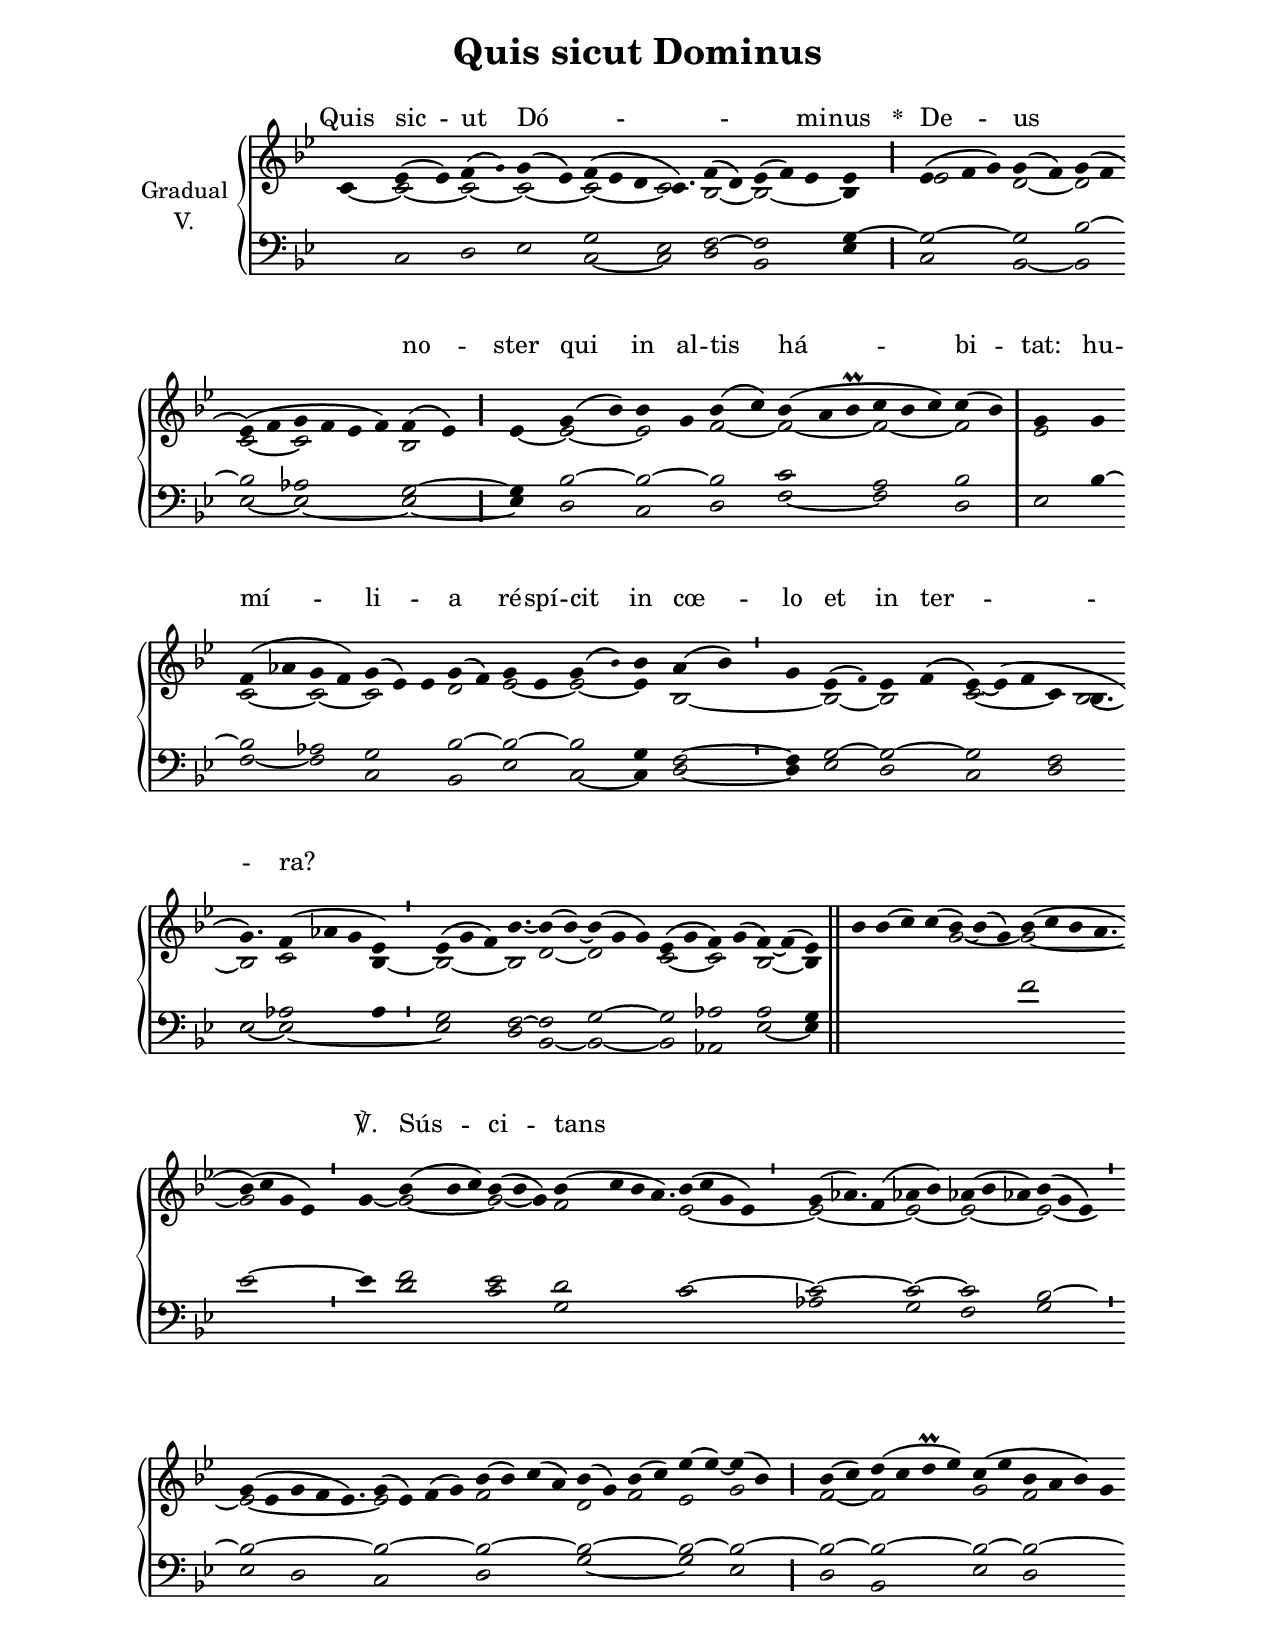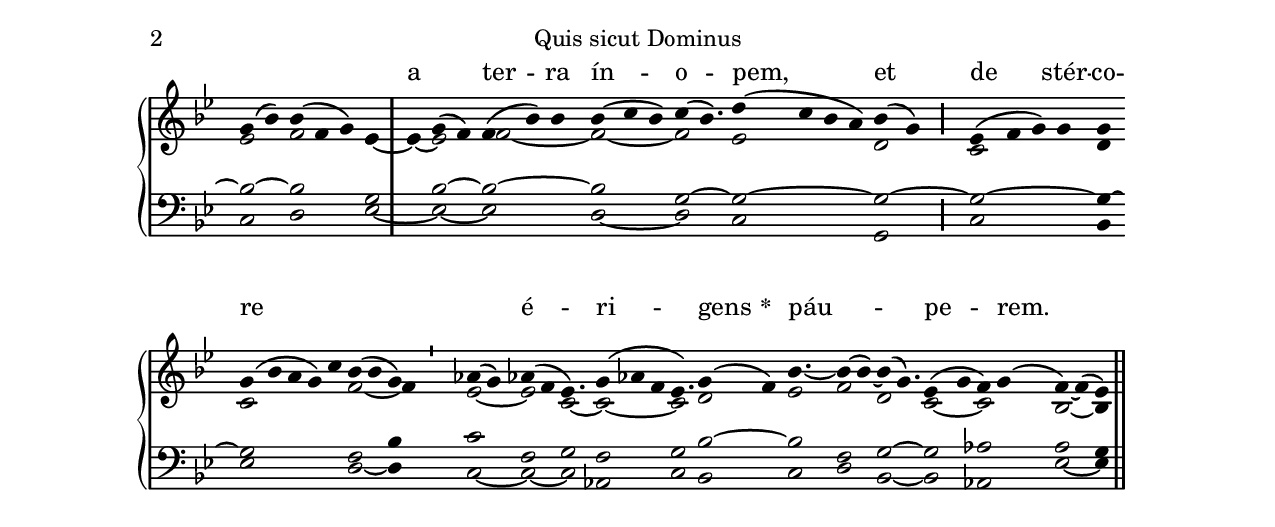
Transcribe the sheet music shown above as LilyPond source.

\version "2.18"
\include "gregorian.ly"
\include "noh2.ily"


%Page reference: page ii.224
%(volume.page)

global = {
 \key c \dorian
 \cadenzaOn 
}

\header {
  title = \markup \center-column {"Quis sicut Dominus" \vspace #1 }
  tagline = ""
  composer = ""
}

\paper {
 #(include-special-characters)
  oddHeaderMarkup = \markup \fill-line {
    \line {}
    \center-column {
      \on-the-fly #first-page     " "
      \on-the-fly #not-first-page "Quis sicut Dominus"
    }
    \line { \on-the-fly #print-page-number-check-first \fromproperty #'page:page-number-string }
  }
  evenHeaderMarkup = \markup \fill-line {
    \line { \on-the-fly #print-page-number-check-first \fromproperty #'page:page-number-string }
    \center-column { "Quis sicut Dominus" }
    \line {}
  }
}

chantText = \lyricmode {
Quis sic -- ut Dó -- _ _ _ mi -- nus 
\set stanza = " * " 
De -- us _ no -- ster 
qui in al -- tis há -- bi -- tat: 
hu -- mí -- li -- _ a ré -- spí -- cit in cœ -- lo et in ter -- ra? _ _ _ _ _ _ _ _ ℣. 
Sús -- ci -- tans _ _ _ _ _ _ _ _ _ _ _ _ _ _ _ _ _ _ _ _ 
a _ ter -- ra ín -- o -- pem, 
et de stér -- co -- re _ _ _ 
é -- ri -- gens 
\set stanza = " * " páu -- pe -- rem. _ _ _ _ _ _ _ _ _ }

chantMusic = {
\tieDown   c'4 ees'4 ( ees'4) f'4 ( \once \tweak #'font-size #-4 g' ) g'4 ( ees'4) f'4 ( ees'4 d'4 c'4.) f'4 ( d'4) ees'4 ( f'4) ees'4 ees'4 \divisioMaior
 ees'4 ( f'4 g'4) g'4 ( f'4) g'4 ( f'4 \forceBreak
) ees'4 ( f'4 g'4 f'4 ees'4 f'4) f'4 ( ees'4) \divisioMaior
 ees'4 g'4 ( bes'4) bes'4 g'4 bes'4 ( c''4) bes'4 ( a'4 bes'\prall c''4 bes'4 c''4) c''4 ( bes'4) \divisioMaxima
 g'4 g'4 \forceBreak
  f'4 ( aes'4 g'4 f'4) g'4 ( ees'4) ees'4 g'4 ( f'4) g'4 ees'4 g'4 ( \once \tweak #'font-size #-4 bes' ) bes'4 a'4 ( bes'4) \divisioMinima
 g'4 ees'4 ( \once \tweak #'font-size #-4 f' ) ees'4 f'4 ( ees'4) ~ ees'4 ( f'4 c'4 bes4. \forceBreak
)  g'4. f'4 ( aes'4 g'4 ees'4) \divisioMinima
 ees'4 ( g'4 f'4) bes'4. ~ bes'4 ( bes'4) ~ bes'4 ( g'4 g'4) ees'4 ( g'4 f'4) g'4 ( f'4) ~ f'4 ( ees'4) \finalis
  bes'4 bes'4 ( c''4) c''4 ( bes'4) ~ bes'4 ( g'4) bes'4 ( c''4 bes'4 a'4. \forceBreak
) bes'4 ( c''4 g'4 ees'4) \divisioMinima
 g'4 bes'4 ( bes'4 c''4) bes'4 ( bes'4 g'4) bes'4 ( c''4 bes'4 a'4.) bes'4 ( c''4 g'4 ees'4) \divisioMinima
  g'4 ( aes'4.) f'4 ( aes'4 bes'4) aes'4 ( bes'4 aes'4) bes'4 ( g'4 ees'4) \divisioMinima \forceBreak

 g'4 ( ees'4 g'4 f'4 ees'4.) g'4 ( ees'4) f'4 ( g'4) bes'4 ( bes'4) c''4 ( a'4) bes'4 ( g'4) bes'4 ( c''4) ees''4 ( ees''4) ~ ees''4 ( bes'4) \divisioMaior
 bes'4 ( c''4) d''4 ( c''4 d''\prall ees''4) c''4 ( ees''4 bes'4 a'4 bes'4) g'4 \forceBreak
 g'4 ( bes'4) bes'4 ( f'4 g'4) ees'4 \divisioMaxima
 ees'4 g'4 ( f'4) f'4 ( bes'4) bes'4 bes'4 ( c''4 bes'4) c''4 ( bes'4.) d''4 ( c''4 bes'4 a'4) bes'4 ( g'4) \divisioMaior
 ees'4 ( f'4 g'4) g'4 g'4  \forceBreak
 g'4 ( bes'4 a'4 g'4) c''4 bes'4 ( bes'4 g'4) \divisioMinima
  aes'4 ( g'4) aes'4 ( f'4 ees'4.) g'4 ( aes'4 f'4 ees'4.) g'4 ( f'4) bes'4. ~ bes'4 ( bes'4) ~ bes'4 ( g'4.) ees'4 ( g'4 f'4) g'4 ( f'4) ~ f'4 ( ees'4) \finalis

}

altoMusic = {
c'4 ~ c'2 ~ c'2 ~ c'2 ~ c'2*3/2 ~ c'2*3/4 bes2 ~ bes2*3/2 ~ bes4 \divisioMaior
ees'2*3/2 d'2 ~ d'2 c'2 ~ c'2*4/2 bes2 \divisioMaior
ees'4 ~ ees'2 ~ ees'2 f'2 ~ f'2*3/2 ~ f'2*3/2 ~ f'2 \divisioMaxima
ees'2 c'2 ~ c'2 ~ c'2*3/2 d'2 ees'2 ~ ees'2 ~ ees'4 bes2*3/2 ~ bes2 ~ bes2 c'2*3/2 ~ c'4 bes2*3/4 ~ bes2*3/4 c'2*3/2 bes4 ~ \divisioMinima
bes2*3/2 ~ bes2*3/4 d'2 ~ d'2*3/2 c'2 ~ c'2 bes2 ~ bes4 r2*4/2 g'2*3/2 ~ g'2*9/4 ~ g'2*3/2 r4 \divisioMinima
g'4 ~ g'2*3/2 ~ g'2 ~ g'4 f'2*9/4 ees'2*4/2 ~ ees'2*7/4 ~ ees'2 ~ ees'2*3/2 ~ ees'2*3/2 ~ \divisioMinima
ees'2*11/4 ~ ees'2*4/2 f'2*4/2 d'2 f'2 ees'2 g'2 \divisioMaior
f'2 ~ f'2*4/2 g'2 f'2*4/2 ees'2 f'2*3/2 ees'4 ~ \divisioMaxima
ees'4 ~ ees'2 f'2*3/2 ~ f'2*3/2 ~ f'2*5/4 ees'2*4/2 d'2 \divisioMaior
c'2*4/2 d'4 c'2*5/2 f'2 ~ f'4 ees'2 ~ ees'2 c'2*3/4 ~ c'2*3/2 ~ c'2*3/4 d'2 ees'2*3/4 f'2 d'2*5/4 c'2 ~ c'2 bes2 ~ bes4 \finalis
}

tenorMusic = {
r2*7/2 g2*3/2 ees2*3/4 f2 ~ f2*3/2 g4 ~ \divisioMaior
g2*3/2 ~ g2 bes2 ~ bes2 aes2*4/2 g2 ~ \divisioMaior
g4 bes2 ~ bes2 ~ bes2 c'2*3/2 a2*3/2 bes2 \divisioMaxima
r4 bes4 ~ bes2 aes2 g2*3/2 bes2 ~ bes2 ~ bes2 g4 f2 ~ \divisioMinima
f4 g2 ~ g2 ~ g2*3/2 f2*5/4 ees2*3/4 aes2*3/2 a4 \divisioMinima
g2*3/2 f2*3/4 ~ f2 g2*3/2 ~ g2 aes2 a2 g4 r2*7/2 f'2*9/4 ees'2*4/2 ~ \divisioMinima
ees'4 f'2*3/2 ees'2*3/2 d'2*9/4 c'2*4/2 ~ c'2*7/4 ~ c'2 ~ c'2*3/2 bes2*3/2 ~ \divisioMinima
bes2*11/4 ~ bes2*4/2 ~ bes2*4/2 ~ bes2*4/2 ~ bes2 ~ bes2 ~ \divisioMaior
bes2 ~ bes2*4/2 ~ bes2 ~ bes2*4/2 ~ bes2 ~ bes2*3/2 g2 bes2 ~ bes2*3/2 ~ bes2*3/2 g2*5/4 ~ g2*4/2 ~ g2 ~ \divisioMaior
g2*4/2 ~ g4 ~ g2*5/2 f2 bes4 c'2 f2 g2*3/4 f2*3/2 g2*3/4 bes2 ~ bes2*3/4 f2 g2*5/4 ~ g2 aes2 a2 g4 \finalis
}

bassMusic = {
r4 c2 d2 ees2 c2*3/2 ~ c2*3/4 d2 bes,2*3/2 ees4 \divisioMaior
c2*3/2 bes,2 ~ bes,2 ees2 ~ ees2*4/2 ~ ees2 ~ \divisioMaior
ees4 d2 c2 d2 f2*3/2 ~ f2*3/2 d2 \divisioMaxima
ees2 f2 ~ f2 c2*3/2 bes,2 ees2 c2 ~ c4 d2 ~ \divisioMinima
d4 ees2 d2 c2*3/2 d2*5/4 ees2*3/4 ~ ees2*4/2 ~ \divisioMinima
ees2*3/2 d2*3/4 bes,2 ~ bes,2*3/2 ~ bes,2 aes,2 ees2 ~ ees4 r2*31/4 \divisioMinima
r4 d'2*3/2 c'2*3/2 g2*9/4 c'2*4/2 aes2*7/4 g2 f2*3/2 g2*3/2 \divisioMinima
ees2 d2*7/4 c2*4/2 d2*4/2 g2*4/2 ~ g2 ees2 \divisioMaior
d2 bes,2*4/2 ees2 d2*4/2 c2 d2*3/2 ees2 ~ ees2 ~ ees2*3/2 d2*3/2 ~ d2*5/4 c2*4/2 g,2 \divisioMaior
c2*4/2 bes,4 ees2*5/2 d2 ~ d4 c2 ~ c2 ~ c2*3/4 aes,2*3/2 c2*3/4 bes,2 c2*3/4 d2 bes,2*5/4 ~ bes,2 aes,2 ees2 ~ ees4 \finalis
}

voiceLines = {
\voiceLineStyle


}

\score{
  <<
    \new GrandStaff <<
      \set GrandStaff.autoBeaming = ##f
      \set GrandStaff.instrumentName = \markup \center-column {
        "Gradual"
        "V."
      }
      \new Staff = up <<
        \new Voice = "chant" {
          \voiceOne \global \chantMusic
        }
        \new Voice {
          \voiceTwo \global \altoMusic
        }
      >>

      \new Staff = down <<
        \clef bass
        \new Voice {
          \voiceOne \global \tenorMusic
        }
        \new Voice {
          \voiceTwo \global \bassMusic
        }
	\new Voice {
        \voiceThree \global \voiceLines
        }
      >>
    >>
    \new Lyrics \lyricsto chant {
      \chantText
    }
  >>
  \layout{
  }
  \midi{
    \tempo 4 = 125
  }
}
